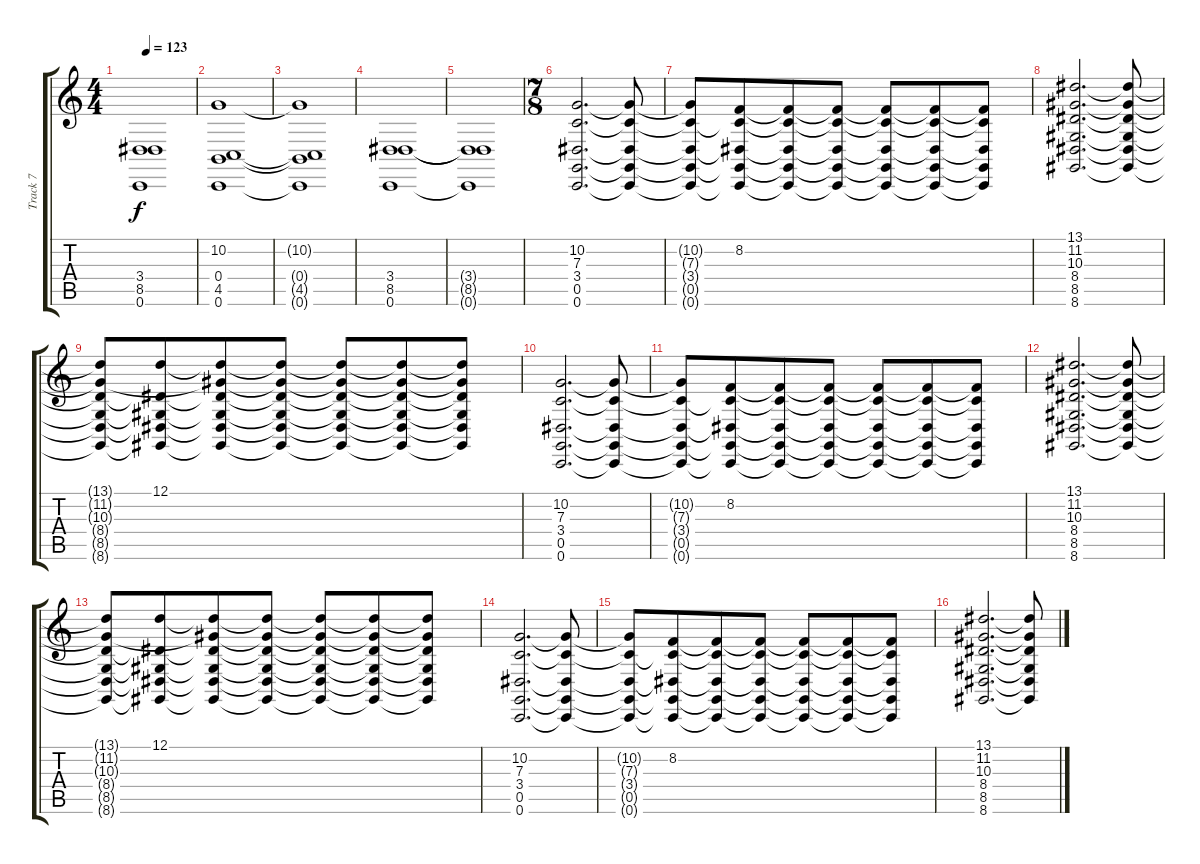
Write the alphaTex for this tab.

\track ("Track 7" "Track 7") {instrument pad2warm}
\staff {score tabs}
\tuning (D4 A3 F3 C3 G2 C2) {hide}
\ts (4 4)
\tempo 123
\clef g2
\ks c
(3.4{t} 8.5{t} 0.6{t}).1{dy f} |
(10.2 0.4 4.5 0.6).1 |
(10.2{t} 0.4{t} 4.5{t} 0.6{t}).1 |
(3.4 8.5 0.6).1 |
(3.4{t} 8.5{t} 0.6{t}).1 |
\ts (7 8)
(10.2 7.3 3.4 0.5 0.6).2{d} (10.2{t} 7.3{t} 3.4{t} 0.5{t} 0.6{t}).8 |
(10.2{t} 7.3{t} 3.4{t} 0.5{t} 0.6{t}).8 (8.2 7.3{t} 3.4{t} 0.5{t} 0.6{t}).8 (8.2{t} 7.3{t} 3.4{t} 0.5{t} 0.6{t}).8 (8.2{t} 7.3{t} 3.4{t} 0.5{t} 0.6{t}).8 (8.2{t} 7.3{t} 3.4{t} 0.5{t} 0.6{t}).8 (8.2{t} 7.3{t} 3.4{t} 0.5{t} 0.6{t}).8 (8.2{t} 7.3{t} 3.4{t} 0.5{t} 0.6{t}).8 |
(13.1 11.2 10.3 8.4 8.5 8.6).2{d} (13.1{t} 11.2{t} 10.3{t} 8.4{t} 8.5{t} 8.6{t}).8 |
(13.1{t} 11.2{t} 10.3{t} 8.4{t} 8.5{t} 8.6{t}).8 (12.1 10.3{t} 8.4{t} 8.5{t} 8.6{t}).8 (12.1{t} 11.2{t} 10.3{t} 8.4{t} 8.5{t} 8.6{t}).8 (12.1{t} 11.2{t} 10.3{t} 8.4{t} 8.5{t} 8.6{t}).8 (12.1{t} 11.2{t} 10.3{t} 8.4{t} 8.5{t} 8.6{t}).8 (12.1{t} 11.2{t} 10.3{t} 8.4{t} 8.5{t} 8.6{t}).8 (12.1{t} 11.2{t} 10.3{t} 8.4{t} 8.5{t} 8.6{t}).8 |
(10.2 7.3 3.4 0.5 0.6).2{d} (10.2{t} 7.3{t} 3.4{t} 0.5{t} 0.6{t}).8 |
(10.2{t} 7.3{t} 3.4{t} 0.5{t} 0.6{t}).8 (8.2 7.3{t} 3.4{t} 0.5{t} 0.6{t}).8 (8.2{t} 7.3{t} 3.4{t} 0.5{t} 0.6{t}).8 (8.2{t} 7.3{t} 3.4{t} 0.5{t} 0.6{t}).8 (8.2{t} 7.3{t} 3.4{t} 0.5{t} 0.6{t}).8 (8.2{t} 7.3{t} 3.4{t} 0.5{t} 0.6{t}).8 (8.2{t} 7.3{t} 3.4{t} 0.5{t} 0.6{t}).8 |
(13.1 11.2 10.3 8.4 8.5 8.6).2{d} (13.1{t} 11.2{t} 10.3{t} 8.4{t} 8.5{t} 8.6{t}).8 |
(13.1{t} 11.2{t} 10.3{t} 8.4{t} 8.5{t} 8.6{t}).8 (12.1 10.3{t} 8.4{t} 8.5{t} 8.6{t}).8 (12.1{t} 11.2{t} 10.3{t} 8.4{t} 8.5{t} 8.6{t}).8 (12.1{t} 11.2{t} 10.3{t} 8.4{t} 8.5{t} 8.6{t}).8 (12.1{t} 11.2{t} 10.3{t} 8.4{t} 8.5{t} 8.6{t}).8 (12.1{t} 11.2{t} 10.3{t} 8.4{t} 8.5{t} 8.6{t}).8 (12.1{t} 11.2{t} 10.3{t} 8.4{t} 8.5{t} 8.6{t}).8 |
(10.2 7.3 3.4 0.5 0.6).2{d} (10.2{t} 7.3{t} 3.4{t} 0.5{t} 0.6{t}).8 |
(10.2{t} 7.3{t} 3.4{t} 0.5{t} 0.6{t}).8 (8.2 7.3{t} 3.4{t} 0.5{t} 0.6{t}).8 (8.2{t} 7.3{t} 3.4{t} 0.5{t} 0.6{t}).8 (8.2{t} 7.3{t} 3.4{t} 0.5{t} 0.6{t}).8 (8.2{t} 7.3{t} 3.4{t} 0.5{t} 0.6{t}).8 (8.2{t} 7.3{t} 3.4{t} 0.5{t} 0.6{t}).8 (8.2{t} 7.3{t} 3.4{t} 0.5{t} 0.6{t}).8 |
(13.1 11.2 10.3 8.4 8.5 8.6).2{d} (13.1{t} 11.2{t} 10.3{t} 8.4{t} 8.5{t} 8.6{t}).8
